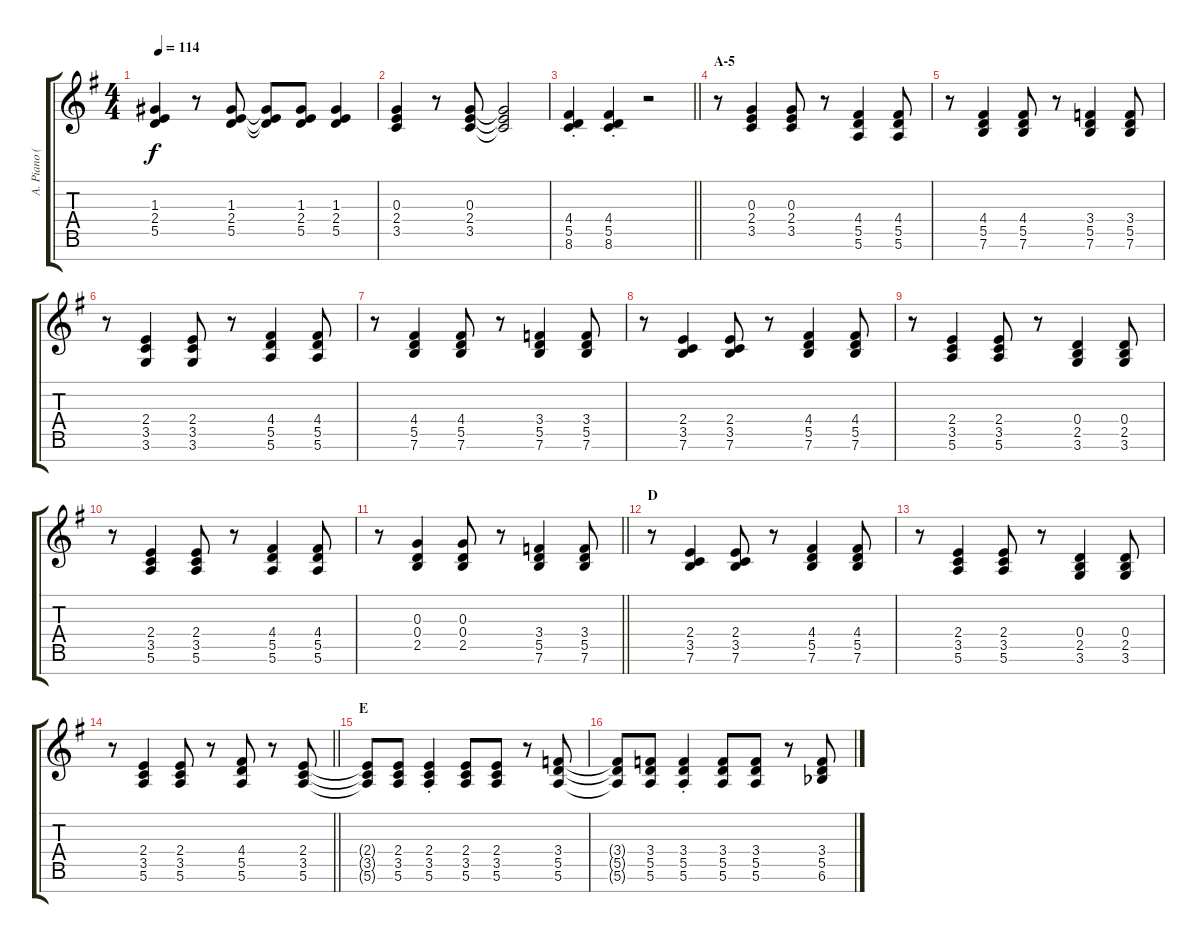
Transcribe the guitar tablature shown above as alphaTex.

\track ("A. Piano (Right Hand)" "A. Piano (") {instrument acousticgrandpiano}
\staff {score tabs}
\tuning (E5 B4 G4 D4 A3 E3 B2) {hide}
\ts (4 4)
\tempo 114
\clef g2
\ks g
(1.3 2.4 5.5).4{dy f} r.8 (1.3 2.4 5.5).8 (1.3{t} 2.4{t} 5.5{t}).8 (1.3 2.4 5.5).8 (1.3 2.4 5.5).4 |
(0.3 2.4 3.5).4 r.8 (0.3 2.4 3.5).8 (0.3{t} 2.4{t} 3.5{t}).2 |
\barLineRight lightlight
(4.4{st} 5.5{st} 8.6{st}).4 (4.4{st} 5.5{st} 8.6{st}).4 r.2 |
\section ("" "A-5")
r.8 (0.3 2.4 3.5).4 (0.3 2.4 3.5).8 r.8 (4.4 5.5 5.6).4 (4.4 5.5 5.6).8 |
r.8 (4.4 5.5 7.6).4 (4.4 5.5 7.6).8 r.8 (3.4 5.5 7.6).4 (3.4 5.5 7.6).8 |
r.8 (2.4 3.5 3.6).4 (2.4 3.5 3.6).8 r.8 (4.4 5.5 5.6).4 (4.4 5.5 5.6).8 |
r.8 (4.4 5.5 7.6).4 (4.4 5.5 7.6).8 r.8 (3.4 5.5 7.6).4 (3.4 5.5 7.6).8 |
r.8 (2.4 3.5 7.6).4 (2.4 3.5 7.6).8 r.8 (4.4 5.5 7.6).4 (4.4 5.5 7.6).8 |
r.8 (2.4 3.5 5.6).4 (2.4 3.5 5.6).8 r.8 (0.4 2.5 3.6).4 (0.4 2.5 3.6).8 |
r.8 (2.4 3.5 5.6).4 (2.4 3.5 5.6).8 r.8 (4.4 5.5 5.6).4 (4.4 5.5 5.6).8 |
\barLineRight lightlight
r.8 (0.3 0.4 2.5).4 (0.3 0.4 2.5).8 r.8 (3.4 5.5 7.6).4 (3.4 5.5 7.6).8 |
\section ("" "D")
r.8 (2.4 3.5 7.6).4 (2.4 3.5 7.6).8 r.8 (4.4 5.5 7.6).4 (4.4 5.5 7.6).8 |
r.8 (2.4 3.5 5.6).4 (2.4 3.5 5.6).8 r.8 (0.4 2.5 3.6).4 (0.4 2.5 3.6).8 |
\barLineRight lightlight
r.8 (2.4 3.5 5.6).4 (2.4 3.5 5.6).8 r.8 (4.4 5.5 5.6).8 r.8 (2.4 3.5 5.6).8 |
\section ("" "E")
(2.4{t} 3.5{t} 5.6{t}).8 (2.4 3.5 5.6).8 (2.4{st} 3.5{st} 5.6{st}).4 (2.4 3.5 5.6).8 (2.4 3.5 5.6).8 r.8 (3.4 5.5 5.6).8 |
(3.4{t} 5.5{t} 5.6{t}).8 (3.4 5.5 5.6).8 (3.4{st} 5.5{st} 5.6{st}).4 (3.4 5.5 5.6).8 (3.4 5.5 5.6).8 r.8 (3.4 5.5 6.6{acc b}).8
